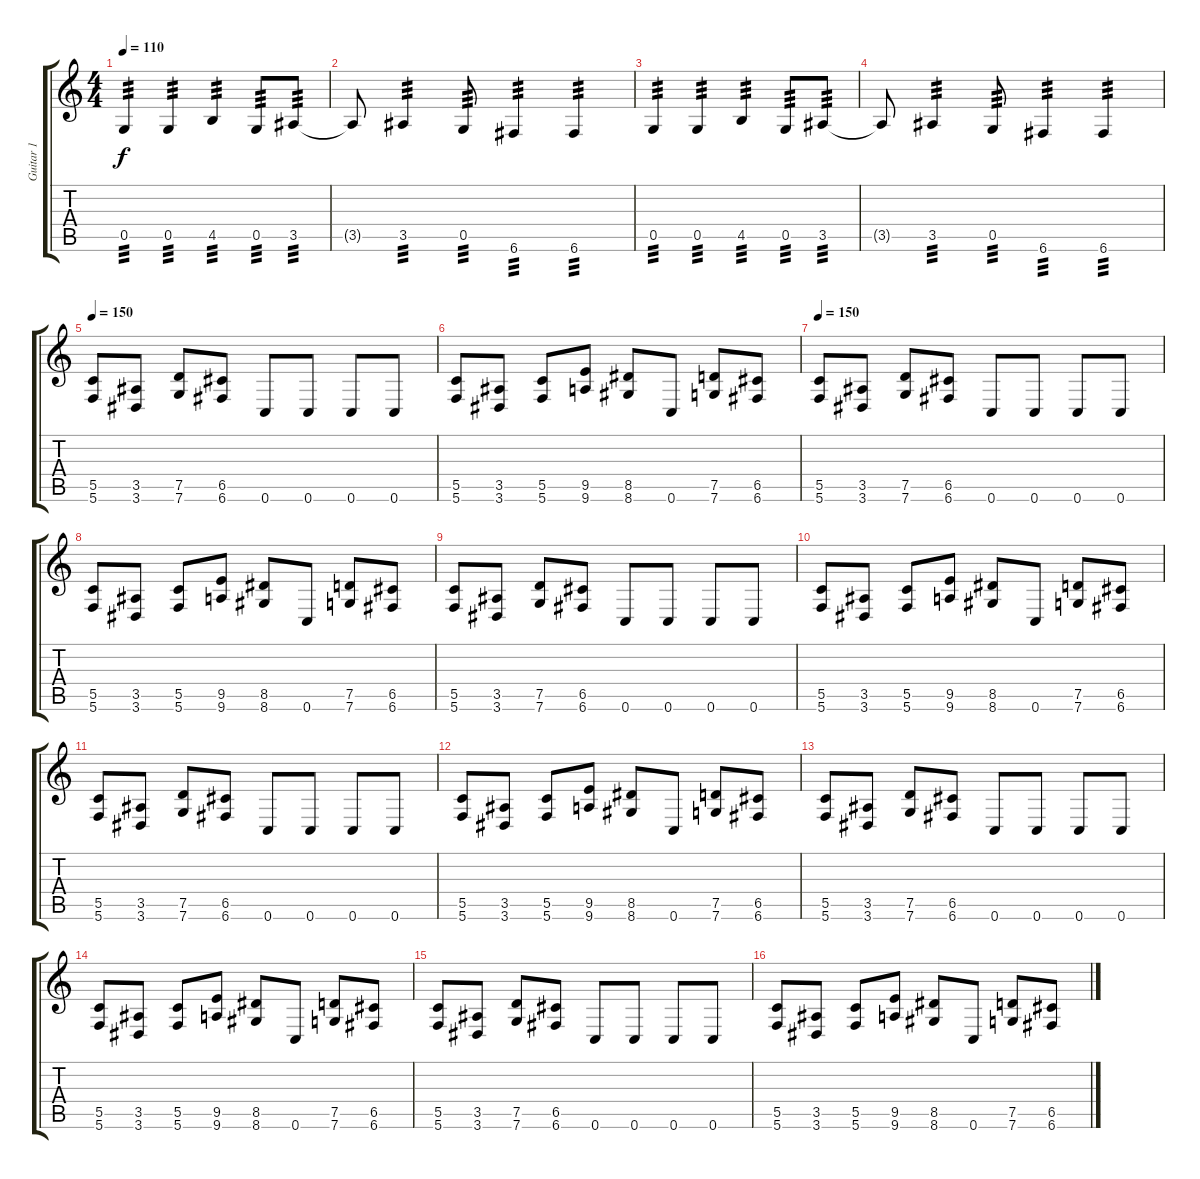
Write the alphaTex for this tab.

\track ("Guitar 1" "Guitar 1") {instrument distortionguitar}
\staff {score tabs}
\tuning (D4 A3 F3 C3 G2 C2) {hide}
\ts (4 4)
\tempo 110
\clef g2
\ks c
0.5.4{tp 3 dy f} 0.5.4{tp 3} 4.5.4{tp 3} 0.5.8{tp 3} 3.5.8{tp 3} |
3.5{t}.8 3.5.4{tp 3} 0.5.8{tp 3} 6.6.4{tp 3} 6.6.4{tp 3} |
0.5.4{tp 3} 0.5.4{tp 3} 4.5.4{tp 3} 0.5.8{tp 3} 3.5.8{tp 3} |
3.5{t}.8 3.5.4{tp 3} 0.5.8{tp 3} 6.6.4{tp 3} 6.6.4{tp 3} |
\tempo 150
(5.5 5.6).8 (3.5 3.6).8 (7.5 7.6).8 (6.5 6.6).8 0.6.8 0.6.8 0.6.8 0.6.8 |
(5.5 5.6).8 (3.5 3.6).8 (5.5 5.6).8 (9.5 9.6).8 (8.5 8.6).8 0.6.8 (7.5 7.6).8 (6.5 6.6).8 |
\tempo 150
(5.5 5.6).8 (3.5 3.6).8 (7.5 7.6).8 (6.5 6.6).8 0.6.8 0.6.8 0.6.8 0.6.8 |
(5.5 5.6).8 (3.5 3.6).8 (5.5 5.6).8 (9.5 9.6).8 (8.5 8.6).8 0.6.8 (7.5 7.6).8 (6.5 6.6).8 |
(5.5 5.6).8 (3.5 3.6).8 (7.5 7.6).8 (6.5 6.6).8 0.6.8 0.6.8 0.6.8 0.6.8 |
(5.5 5.6).8 (3.5 3.6).8 (5.5 5.6).8 (9.5 9.6).8 (8.5 8.6).8 0.6.8 (7.5 7.6).8 (6.5 6.6).8 |
(5.5 5.6).8 (3.5 3.6).8 (7.5 7.6).8 (6.5 6.6).8 0.6.8 0.6.8 0.6.8 0.6.8 |
(5.5 5.6).8 (3.5 3.6).8 (5.5 5.6).8 (9.5 9.6).8 (8.5 8.6).8 0.6.8 (7.5 7.6).8 (6.5 6.6).8 |
(5.5 5.6).8 (3.5 3.6).8 (7.5 7.6).8 (6.5 6.6).8 0.6.8 0.6.8 0.6.8 0.6.8 |
(5.5 5.6).8 (3.5 3.6).8 (5.5 5.6).8 (9.5 9.6).8 (8.5 8.6).8 0.6.8 (7.5 7.6).8 (6.5 6.6).8 |
(5.5 5.6).8 (3.5 3.6).8 (7.5 7.6).8 (6.5 6.6).8 0.6.8 0.6.8 0.6.8 0.6.8 |
(5.5 5.6).8 (3.5 3.6).8 (5.5 5.6).8 (9.5 9.6).8 (8.5 8.6).8 0.6.8 (7.5 7.6).8 (6.5 6.6).8
